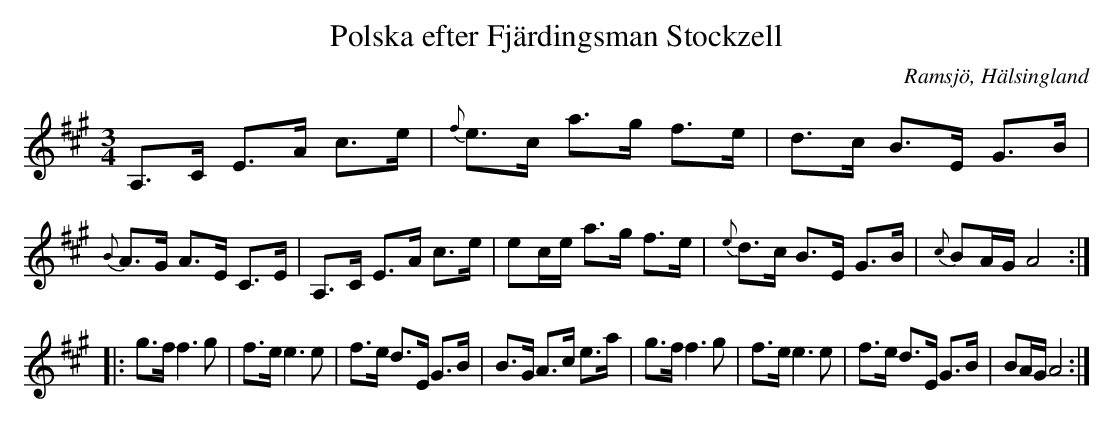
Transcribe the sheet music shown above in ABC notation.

X:1
T:Polska efter Fjärdingsman Stockzell
O: Ramsjö, Hälsingland
M:3/4
L:1/8
K:A
A,>C E>A c>e|{f}e>c a>g f>e| d>c B>E G>B |{B}A>G A>E C>E|A,>C E>A c>e|ec/e/ a>g f>e| {e}d>c B>E G>B |{c}BA/G/ A4:|
|:g>f f2>g2|f>e e2>e2|f>e d>E G>B|B>G A>c e>a|g>f f2>g2|f>e e2>e2|f>e d>E G>B|BA/G/ A4 :|
